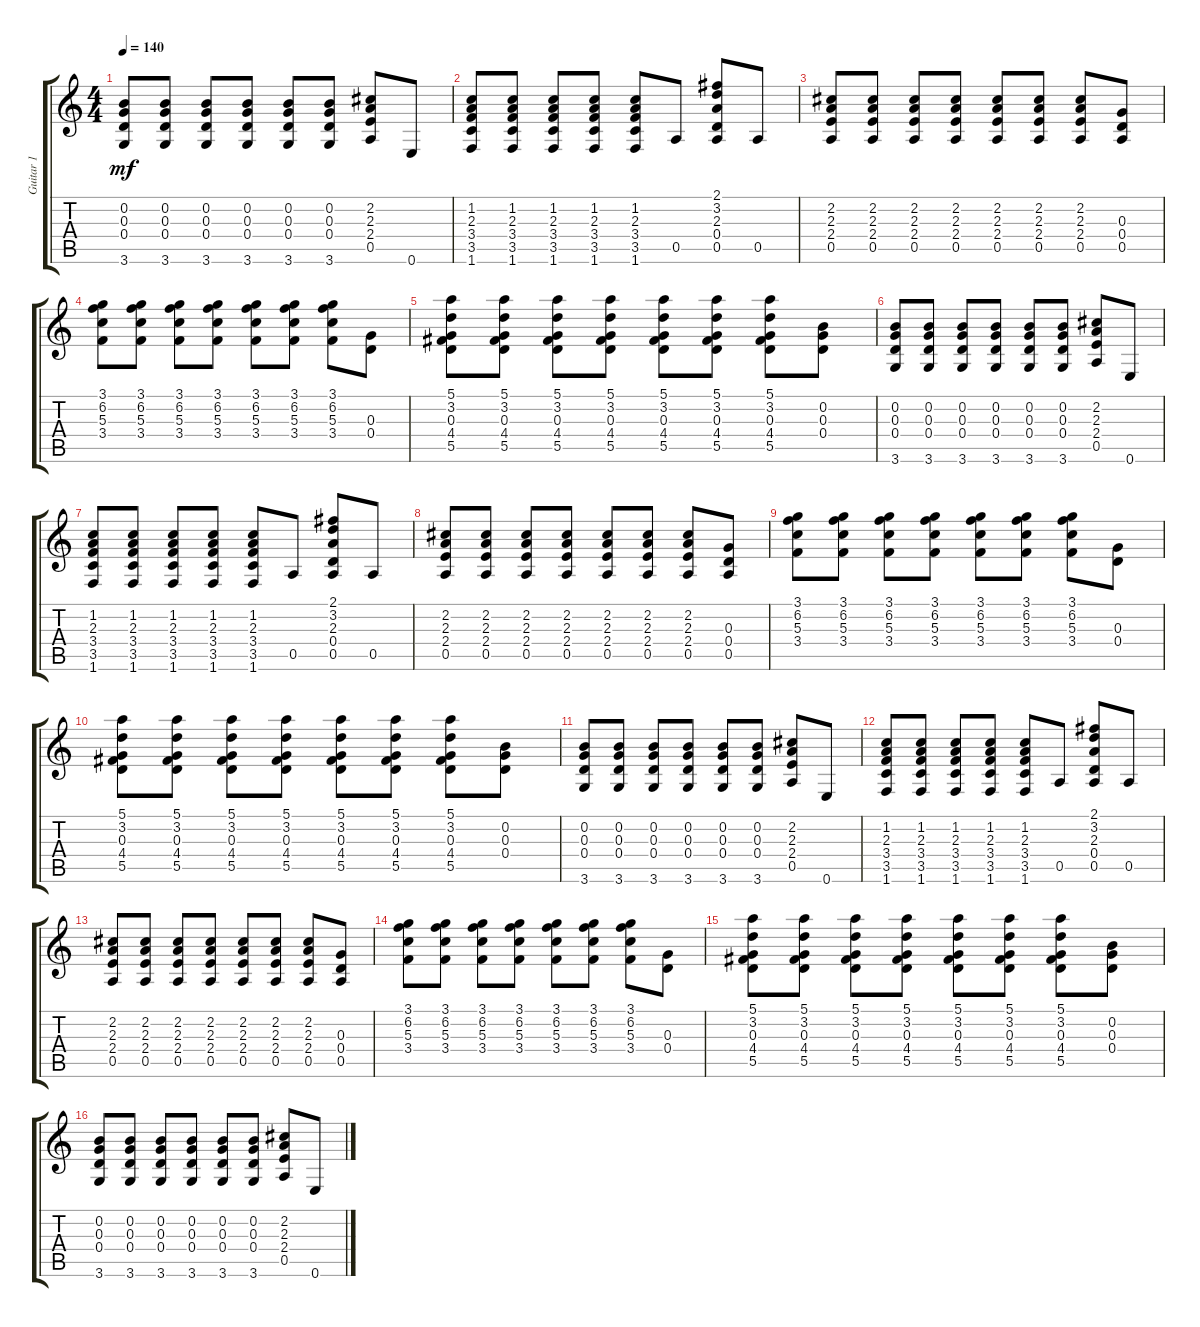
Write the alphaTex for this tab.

\track ("Guitar 1" "Guitar 1") {instrument distortionguitar}
\staff {score tabs}
\tuning (E4 B3 G3 D3 A2 E2) {hide}
\ts (4 4)
\tempo 140
\clef g2
\ks c
(0.2 0.3 0.4 3.6).8{dy mf} (0.2 0.3 0.4 3.6).8 (0.2 0.3 0.4 3.6).8 (0.2 0.3 0.4 3.6).8 (0.2 0.3 0.4 3.6).8 (0.2 0.3 0.4 3.6).8 (2.2 2.3 2.4 0.5).8 0.6.8 |
(1.2 2.3 3.4 3.5 1.6).8 (1.2 2.3 3.4 3.5 1.6).8 (1.2 2.3 3.4 3.5 1.6).8 (1.2 2.3 3.4 3.5 1.6).8 (1.2 2.3 3.4 3.5 1.6).8 0.5.8 (2.1 3.2 2.3 0.4 0.5).8 0.5.8 |
(2.2 2.3 2.4 0.5).8 (2.2 2.3 2.4 0.5).8 (2.2 2.3 2.4 0.5).8 (2.2 2.3 2.4 0.5).8 (2.2 2.3 2.4 0.5).8 (2.2 2.3 2.4 0.5).8 (2.2 2.3 2.4 0.5).8 (0.3 0.4 0.5).8 |
(3.1 6.2 5.3 3.4).8 (3.1 6.2 5.3 3.4).8 (3.1 6.2 5.3 3.4).8 (3.1 6.2 5.3 3.4).8 (3.1 6.2 5.3 3.4).8 (3.1 6.2 5.3 3.4).8 (3.1 6.2 5.3 3.4).8 (0.3 0.4).8 |
(5.1 3.2 0.3 4.4 5.5).8 (5.1 3.2 0.3 4.4 5.5).8 (5.1 3.2 0.3 4.4 5.5).8 (5.1 3.2 0.3 4.4 5.5).8 (5.1 3.2 0.3 4.4 5.5).8 (5.1 3.2 0.3 4.4 5.5).8 (5.1 3.2 0.3 4.4 5.5).8 (0.2 0.3 0.4).8 |
(0.2 0.3 0.4 3.6).8 (0.2 0.3 0.4 3.6).8 (0.2 0.3 0.4 3.6).8 (0.2 0.3 0.4 3.6).8 (0.2 0.3 0.4 3.6).8 (0.2 0.3 0.4 3.6).8 (2.2 2.3 2.4 0.5).8 0.6.8 |
(1.2 2.3 3.4 3.5 1.6).8 (1.2 2.3 3.4 3.5 1.6).8 (1.2 2.3 3.4 3.5 1.6).8 (1.2 2.3 3.4 3.5 1.6).8 (1.2 2.3 3.4 3.5 1.6).8 0.5.8 (2.1 3.2 2.3 0.4 0.5).8 0.5.8 |
(2.2 2.3 2.4 0.5).8 (2.2 2.3 2.4 0.5).8 (2.2 2.3 2.4 0.5).8 (2.2 2.3 2.4 0.5).8 (2.2 2.3 2.4 0.5).8 (2.2 2.3 2.4 0.5).8 (2.2 2.3 2.4 0.5).8 (0.3 0.4 0.5).8 |
(3.1 6.2 5.3 3.4).8 (3.1 6.2 5.3 3.4).8 (3.1 6.2 5.3 3.4).8 (3.1 6.2 5.3 3.4).8 (3.1 6.2 5.3 3.4).8 (3.1 6.2 5.3 3.4).8 (3.1 6.2 5.3 3.4).8 (0.3 0.4).8 |
(5.1 3.2 0.3 4.4 5.5).8 (5.1 3.2 0.3 4.4 5.5).8 (5.1 3.2 0.3 4.4 5.5).8 (5.1 3.2 0.3 4.4 5.5).8 (5.1 3.2 0.3 4.4 5.5).8 (5.1 3.2 0.3 4.4 5.5).8 (5.1 3.2 0.3 4.4 5.5).8 (0.2 0.3 0.4).8 |
(0.2 0.3 0.4 3.6).8 (0.2 0.3 0.4 3.6).8 (0.2 0.3 0.4 3.6).8 (0.2 0.3 0.4 3.6).8 (0.2 0.3 0.4 3.6).8 (0.2 0.3 0.4 3.6).8 (2.2 2.3 2.4 0.5).8 0.6.8 |
(1.2 2.3 3.4 3.5 1.6).8 (1.2 2.3 3.4 3.5 1.6).8 (1.2 2.3 3.4 3.5 1.6).8 (1.2 2.3 3.4 3.5 1.6).8 (1.2 2.3 3.4 3.5 1.6).8 0.5.8 (2.1 3.2 2.3 0.4 0.5).8 0.5.8 |
(2.2 2.3 2.4 0.5).8 (2.2 2.3 2.4 0.5).8 (2.2 2.3 2.4 0.5).8 (2.2 2.3 2.4 0.5).8 (2.2 2.3 2.4 0.5).8 (2.2 2.3 2.4 0.5).8 (2.2 2.3 2.4 0.5).8 (0.3 0.4 0.5).8 |
(3.1 6.2 5.3 3.4).8 (3.1 6.2 5.3 3.4).8 (3.1 6.2 5.3 3.4).8 (3.1 6.2 5.3 3.4).8 (3.1 6.2 5.3 3.4).8 (3.1 6.2 5.3 3.4).8 (3.1 6.2 5.3 3.4).8 (0.3 0.4).8 |
(5.1 3.2 0.3 4.4 5.5).8 (5.1 3.2 0.3 4.4 5.5).8 (5.1 3.2 0.3 4.4 5.5).8 (5.1 3.2 0.3 4.4 5.5).8 (5.1 3.2 0.3 4.4 5.5).8 (5.1 3.2 0.3 4.4 5.5).8 (5.1 3.2 0.3 4.4 5.5).8 (0.2 0.3 0.4).8 |
(0.2 0.3 0.4 3.6).8 (0.2 0.3 0.4 3.6).8 (0.2 0.3 0.4 3.6).8 (0.2 0.3 0.4 3.6).8 (0.2 0.3 0.4 3.6).8 (0.2 0.3 0.4 3.6).8 (2.2 2.3 2.4 0.5).8 0.6.8
